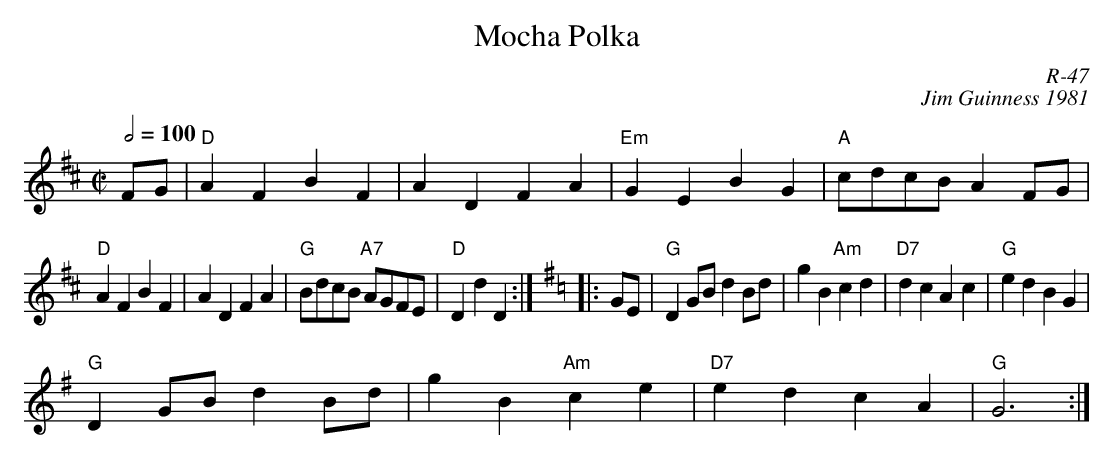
X:1
T: Mocha Polka
C: R-47
C: Jim Guinness 1981
M: C|
Q: 1/2=100
K: D
FG| "D"A2F2 B2F2| A2D2 F2A2| "Em"G2E2 B2G2| "A"cdcB A2FG|
    "D"A2F2 B2F2| A2D2 F2A2| "G"BdcB "A7"AGFE| "D"D2d2 D2 :| [K:G]\
|:\
GE| "G"D2GB d2Bd| g2B2 "Am"c2d2| "D7"d2c2 A2c2| "G"e2d2 B2G2|
    "G"D2GB d2Bd| g2B2 "Am"c2e2| "D7"e2d2 c2A2| "G"G6 :|
